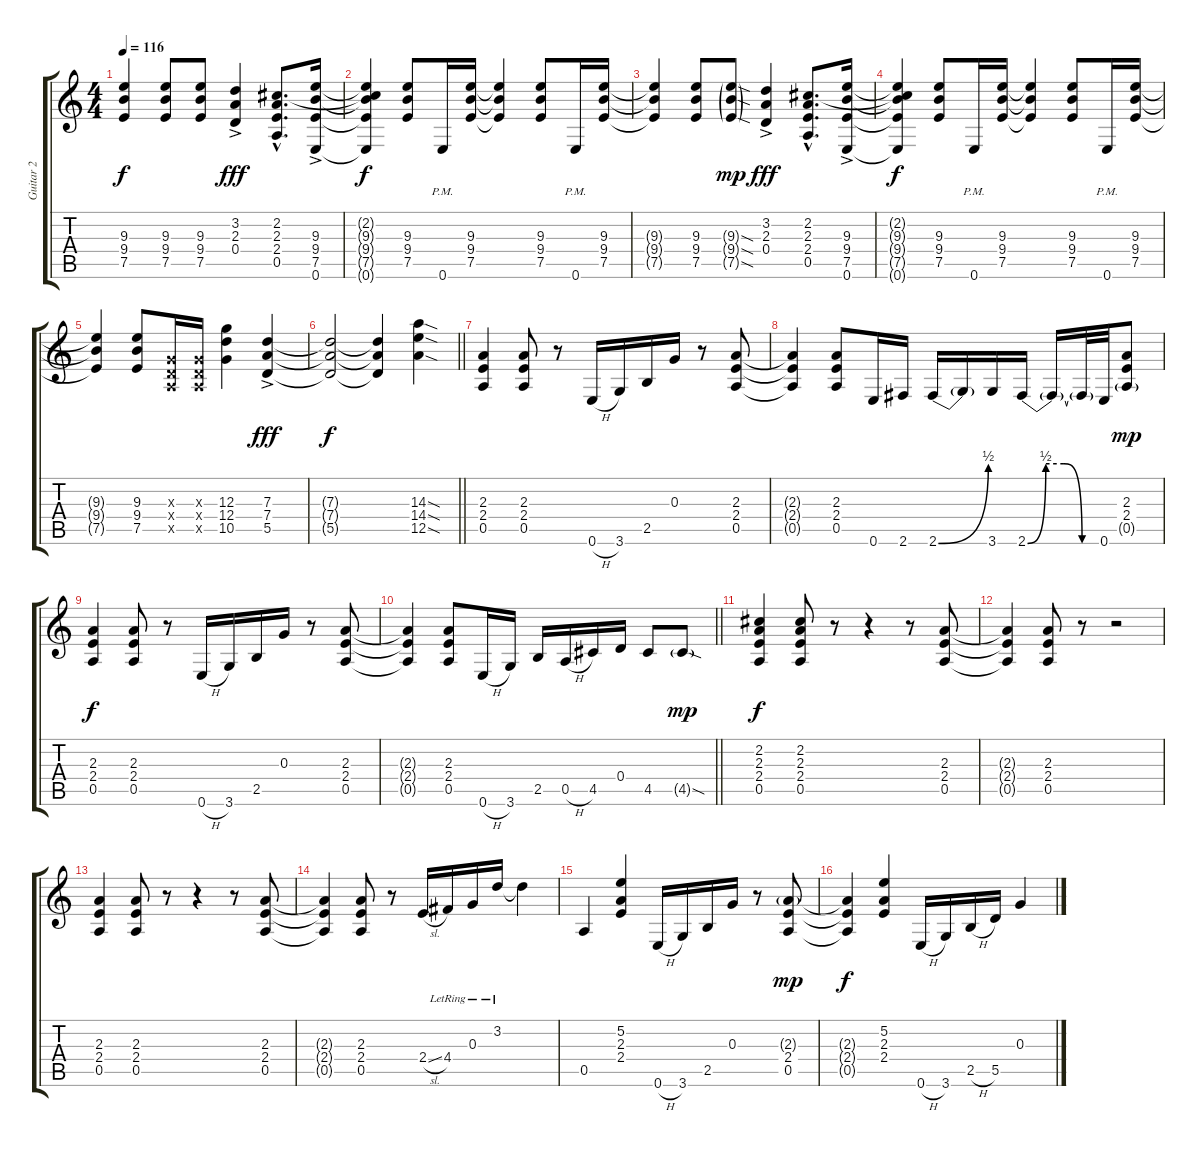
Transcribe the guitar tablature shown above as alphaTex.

\track ("Guitar 2" "Guitar 2") {instrument electricguitarclean}
\staff {score tabs}
\tuning (E4 B3 G3 D3 A2 E2) {hide}
\ts (4 4)
\tempo 116
\clef g2
\ks c
(9.3{t} 9.4{t} 7.5{t}).4{dy f} (9.3 9.4 7.5).8 (9.3 9.4 7.5).8 (3.2{ac} 2.3{ac} 0.4{ac}).4{dy fff} (2.2{hac} 2.3{hac} 2.4{hac} 0.5{hac}).8{d} (9.3{ac} 9.4{ac} 7.5{ac} 0.6{ac}).16 |
(2.2{t} 9.3{t} 9.4{t} 7.5{t} 0.6{t}).4{dy f} (9.3 9.4 7.5).8 0.6{pm}.16 (9.3 9.4 7.5).16 (9.3{t} 9.4{t} 7.5{t}).4 (9.3 9.4 7.5).8 0.6{pm}.16 (9.3 9.4 7.5).16 |
(9.3{t} 9.4{t} 7.5{t}).4 (9.3 9.4 7.5).8 (9.3{sod g} 9.4{sod g} 7.5{sod g}).8{dy mp} (3.2{ac} 2.3{ac} 0.4{ac}).4{dy fff} (2.2{hac} 2.3{hac} 2.4{hac} 0.5{hac}).8{d} (9.3{ac} 9.4{ac} 7.5{ac} 0.6{ac}).16 |
(2.2{t} 9.3{t} 9.4{t} 7.5{t} 0.6{t}).4{dy f} (9.3 9.4 7.5).8 0.6{pm}.16 (9.3 9.4 7.5).16 (9.3{t} 9.4{t} 7.5{t}).4 (9.3 9.4 7.5).8 0.6{pm}.16 (9.3 9.4 7.5).16 |
(9.3{t} 9.4{t} 7.5{t}).4 (9.3 9.4 7.5).8 (0.3{x} 0.4{x} 0.5{x}).16 (0.3{x} 0.4{x} 0.5{x}).16 (12.3 12.4 10.5).4 (7.3{ac} 7.4{ac} 5.5{ac}).4{dy fff} |
\barLineRight lightlight
(7.3{t} 7.4{t} 5.5{t}).2{dy f} (7.3{t} 7.4{t} 5.5{t}).4 (14.3{sod} 14.4{sod} 12.5{sod}).4 |
(2.3 2.4 0.5).4 (2.3 2.4 0.5).8 r.8 0.6{h}.16 3.6.16 2.5.16 0.3.16 r.8 (2.3 2.4 0.5).8 |
(2.3{t} 2.4{t} 0.5{t}).4 (2.3 2.4 0.5).8 0.6.16 2.6.16 2.6{be (bend 0 0 60 2)}.16 2.6{t}.16 3.6.16 2.6{be (custom 0 0 15 2 30 2 45 0 60 0)}.16 2.6{t}.16 2.6{t}.32 0.6.32 (2.3 2.4 0.5{g}).8{dy mp} |
(2.3 2.4 0.5).4{dy f} (2.3 2.4 0.5).8 r.8 0.6{h}.16 3.6.16 2.5.16 0.3.16 r.8 (2.3 2.4 0.5).8 |
\barLineRight lightlight
(2.3{t} 2.4{t} 0.5{t}).4 (2.3 2.4 0.5).8 0.6{h}.16 3.6.16 2.5.16 0.5{h}.16 4.5.16 0.4.16 4.5.8 4.5{sod g}.8{dy mp} |
(2.2 2.3 2.4 0.5).4{dy f} (2.2 2.3 2.4 0.5).8 r.8 r.4 r.8 (2.3 2.4 0.5).8 |
(2.3{t} 2.4{t} 0.5{t}).4 (2.3 2.4 0.5).8 r.8 r.2 |
(2.3 2.4 0.5).4 (2.3 2.4 0.5).8 r.8 r.4 r.8 (2.3 2.4 0.5).8 |
(2.3{t} 2.4{t} 0.5{t}).4 (2.3 2.4 0.5).8 r.8 2.4{sl}.16 4.4{lr}.16 0.3{lr}.16 3.2{lr}.16 3.2{t}.4 |
0.5.4 (5.2 2.3 2.4).4 0.6{h}.16 3.6.16 2.5.16 0.3.16 r.8 (2.3{g} 2.4 0.5).8{dy mp} |
(2.3{t} 2.4{t} 0.5{t}).4{dy f} (5.2 2.3 2.4).4 0.6{h}.16 3.6.16 2.5{h}.16 5.5.16 0.3.4
